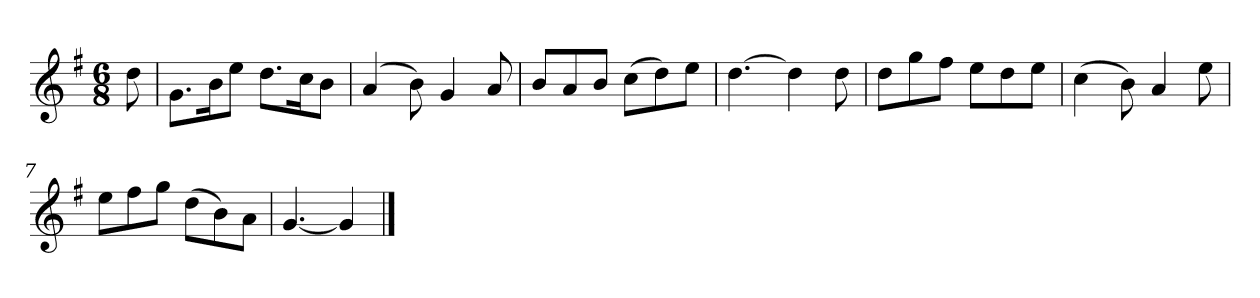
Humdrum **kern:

**kern
*part1
*staff1
*k[f#]
*M6/8
*MM103
=
8dd
=1
8.gL
16bK
8eeJ
8.ddL
16ccK
8bJ
=2
(4a
8b)
4g
8a
=3
8bL
8a
8bJ
(8ccL
8dd)
8eeJ
=4
[4.dd
4dd]
8dd
=5
8ddL
8gg
8ff#J
8eeL
8dd
8eeJ
=6
(4cc
8b)
4a
8ee
=7
8eeL
8ff#
8ggJ
(8ddL
8b)
8aJ
=8
[4.g
4g]
==
*-
